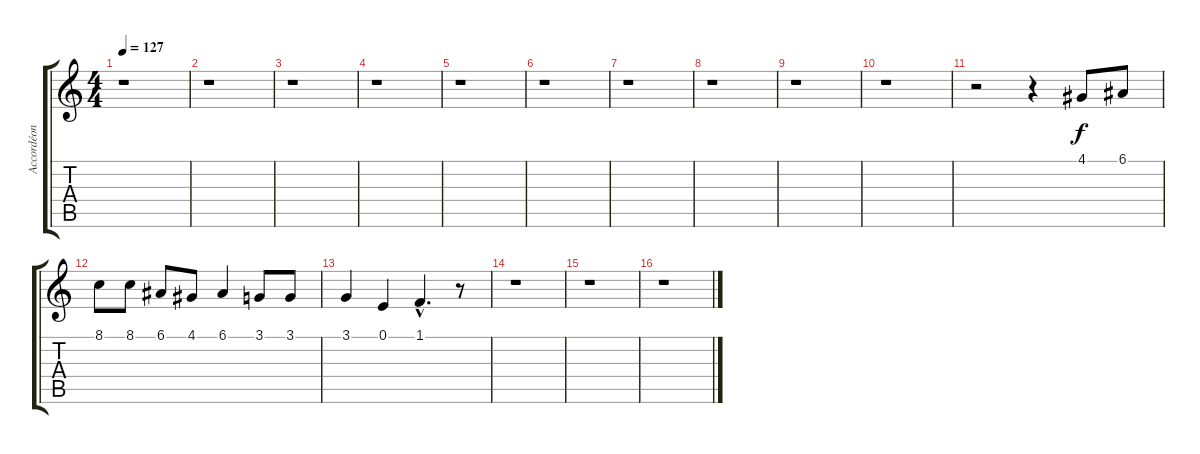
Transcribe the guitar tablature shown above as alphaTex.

\track ("Accordéon" "Accordéon") {instrument accordion}
\staff {score tabs}
\tuning (E4 B3 G3 D3 A2 E2) {hide}
\ts (4 4)
\tempo 127
\clef g2
\ks c
r.1{dy f} |
r.1 |
r.1 |
r.1 |
r.1 |
r.1 |
r.1 |
r.1 |
r.1 |
r.1 |
r.2 r.4 4.1.8 6.1.8 |
8.1.8 8.1.8 6.1.8 4.1.8 6.1.4 3.1.8 3.1.8 |
3.1.4 0.1.4 1.1{hac}.4{d} r.8 |
r.1 |
r.1 |
r.1
